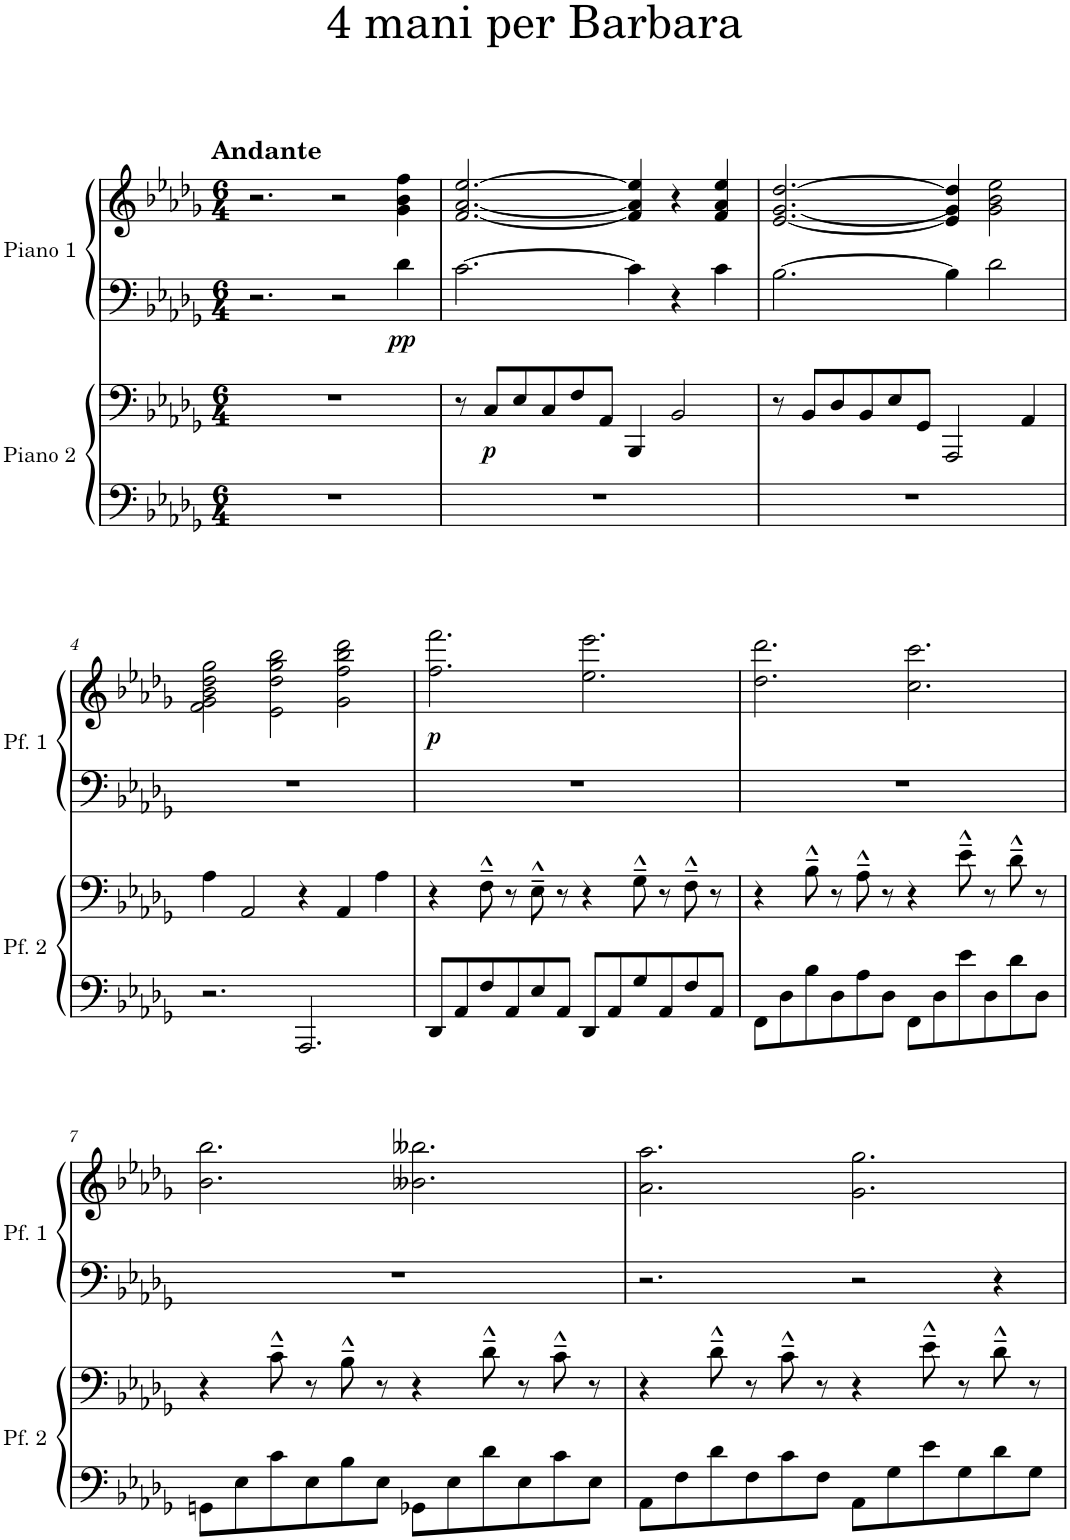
**kern	**kern	**dynam	**kern	**kern	**dynam
*part2	*part2	*part2	*part1	*part1	*part1
*staff4	*staff3	*staff3/4	*staff2	*staff1	*staff1/2
*I"Piano 2	*	*	*I"Piano 1	*	*
*clefF4	*clefF4	*	*clefF4	*clefG2	*
*k[b-e-a-d-g-]	*k[b-e-a-d-g-]	*	*k[b-e-a-d-g-]	*k[b-e-a-d-g-]	*
*M6/4	*M6/4	*	*M6/4	*M6/4	*
=1	=1	=1	=1	=1	=1
!	!	!	!	!LO:TX:a:B:t=Andante	!
1.r	1.r	.	2.r	2.r	.
.	.	.	2r	2r	.
!	!	!	!	!	!LO:DY:b=2
.	.	.	4d-\	4g-\ 4b-\ 4ff\	pp
=2	=2	=2	=2	=2	=2
1.r	8r	.	[2.c\	[2.f/ [2.a-/ [2.ee-/	.
!	!	!LO:DY:b	!	!	!
.	8C/L	p	.	.	.
.	8E-/	.	.	.	.
.	8C/	.	.	.	.
.	8F/	.	.	.	.
.	8AA-/J	.	.	.	.
.	4BBB-/	.	4c\]	4f/] 4a-/] 4ee-/]	.
.	2BB-/	.	4r	4r	.
.	.	.	4c\	4f/ 4a-/ 4ee-/	.
=3	=3	=3	=3	=3	=3
1.r	8r	.	[2.B-\	[2.e-/ [2.g-/ [2.dd-/	.
.	8BB-/L	.	.	.	.
.	8D-/	.	.	.	.
.	8BB-/	.	.	.	.
.	8E-/	.	.	.	.
.	8GG-/J	.	.	.	.
.	2AAA-/	.	4B-\]	4e-/] 4g-/] 4dd-/]	.
.	.	.	2d-\	2g-\ 2b-\ 2ee-\	.
.	4AA-/	.	.	.	.
!!LO:LB:g=z
=4	=4	=4	=4	=4	=4
2.r	4A-\	.	1.r	2f\ 2g-\ 2b-\ 2dd-\ 2gg-\	.
.	2AA-/	.	.	.	.
.	.	.	.	2e-\ 2dd-\ 2gg-\ 2bb-\	.
2.AAA-/	4r	.	.	.	.
.	4AA-/	.	.	2g-\ 2ff\ 2bb-\ 2ddd-\	.
.	4A-\	.	.	.	.
=5	=5	=5	=5	=5	=5
!	!	!	!	!	!LO:DY:b
8DD-/L	4r	.	1.r	2.ff\ 2.fff\	p
8AA-/	.	.	.	.	.
8F/	8F~^^\	.	.	.	.
8AA-/	8r	.	.	.	.
8E-/	8E-~^^\	.	.	.	.
8AA-/J	8r	.	.	.	.
8DD-/L	4r	.	.	2.ee-\ 2.eee-\	.
8AA-/	.	.	.	.	.
8G-/	8G-~^^\	.	.	.	.
8AA-/	8r	.	.	.	.
8F/	8F~^^\	.	.	.	.
8AA-/J	8r	.	.	.	.
=6	=6	=6	=6	=6	=6
8FF\L	4r	.	1.r	2.dd-\ 2.ddd-\	.
8D-\	.	.	.	.	.
8B-\	8B-~^^\	.	.	.	.
8D-\	8r	.	.	.	.
8A-\	8A-~^^\	.	.	.	.
8D-\J	8r	.	.	.	.
8FF\L	4r	.	.	2.cc\ 2.ccc\	.
8D-\	.	.	.	.	.
8e-\	8e-~^^\	.	.	.	.
8D-\	8r	.	.	.	.
8d-\	8d-~^^\	.	.	.	.
8D-\J	8r	.	.	.	.
!!LO:LB:g=z
=7	=7	=7	=7	=7	=7
8GGn\L	4r	.	1.r	2.b-\ 2.bb-\	.
8E-\	.	.	.	.	.
8c\	8c~^^\	.	.	.	.
8E-\	8r	.	.	.	.
8B-\	8B-~^^\	.	.	.	.
8E-\J	8r	.	.	.	.
8GG-X\L	4r	.	.	2.b--X\ 2.bb--X\	.
8E-\	.	.	.	.	.
8d-\	8d-~^^\	.	.	.	.
8E-\	8r	.	.	.	.
8c\	8c~^^\	.	.	.	.
8E-\J	8r	.	.	.	.
=8	=8	=8	=8	=8	=8
8AA-\L	4r	.	2.r	2.a-\ 2.aa-\	.
8F\	.	.	.	.	.
8d-\	8d-~^^\	.	.	.	.
8F\	8r	.	.	.	.
8c\	8c~^^\	.	.	.	.
8F\J	8r	.	.	.	.
8AA-\L	4r	.	2r	2.g-\ 2.gg-\	.
8G-\	.	.	.	.	.
8e-\	8e-~^^\	.	.	.	.
8G-\	8r	.	.	.	.
8d-\	8d-~^^\	.	4r	.	.
8G-\J	8r	.	.	.	.
=	=	=	=	=	=
*-	*-	*-	*-	*-	*-
